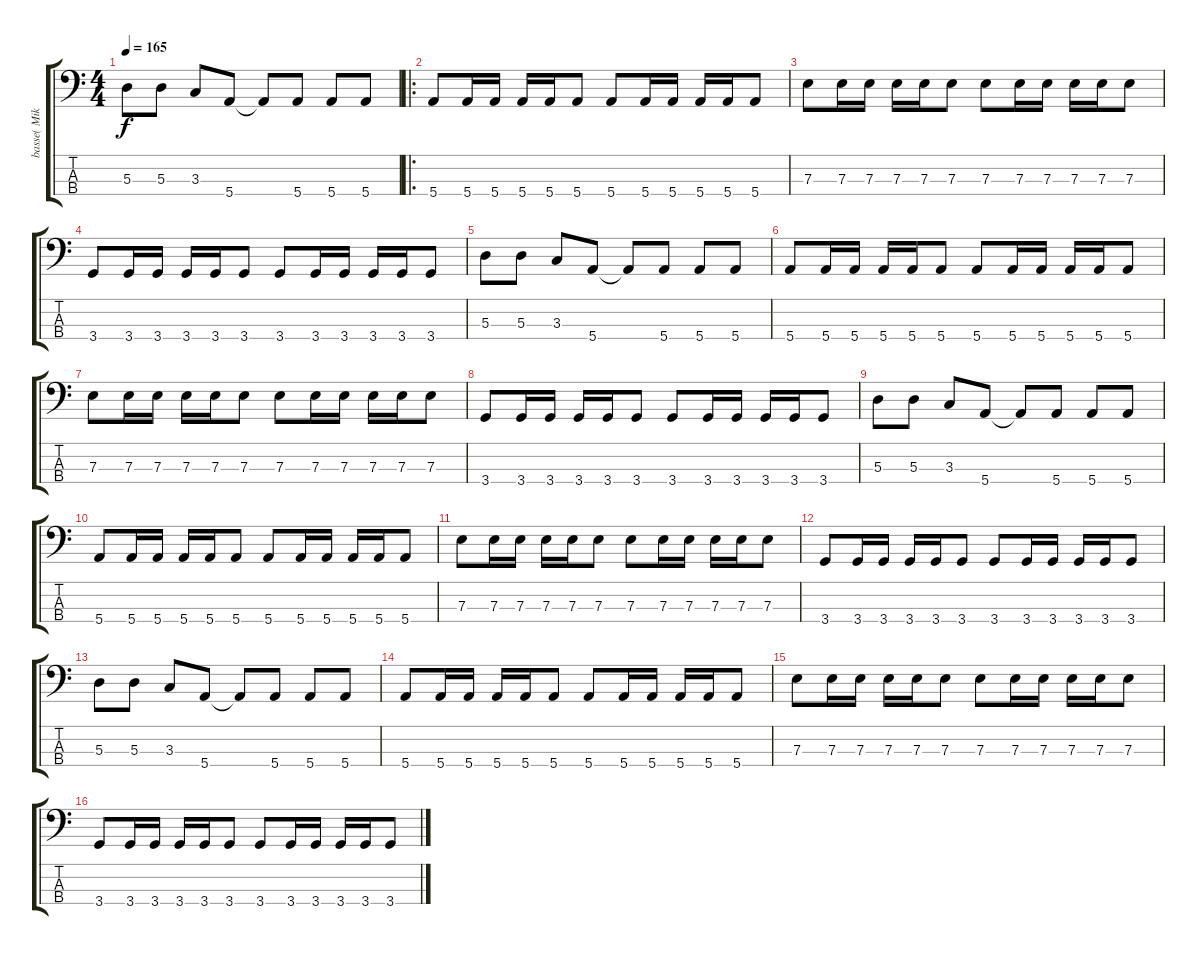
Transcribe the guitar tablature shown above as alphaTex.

\track ("basse( Mike )" "basse( Mik") {instrument electricbasspick}
\staff {score tabs}
\tuning (G2 D2 A1 E1) {hide}
\ts (4 4)
\tempo 165
\clef f4
\ks c
5.3.8{dy f} 5.3.8 3.3.8 5.4.8 5.4{t}.8 5.4.8 5.4.8 5.4.8 |
\ro
5.4.8 5.4.16 5.4.16 5.4.16 5.4.16 5.4.8 5.4.8 5.4.16 5.4.16 5.4.16 5.4.16 5.4.8 |
7.3.8 7.3.16 7.3.16 7.3.16 7.3.16 7.3.8 7.3.8 7.3.16 7.3.16 7.3.16 7.3.16 7.3.8 |
3.4.8 3.4.16 3.4.16 3.4.16 3.4.16 3.4.8 3.4.8 3.4.16 3.4.16 3.4.16 3.4.16 3.4.8 |
5.3.8 5.3.8 3.3.8 5.4.8 5.4{t}.8 5.4.8 5.4.8 5.4.8 |
5.4.8 5.4.16 5.4.16 5.4.16 5.4.16 5.4.8 5.4.8 5.4.16 5.4.16 5.4.16 5.4.16 5.4.8 |
7.3.8 7.3.16 7.3.16 7.3.16 7.3.16 7.3.8 7.3.8 7.3.16 7.3.16 7.3.16 7.3.16 7.3.8 |
3.4.8 3.4.16 3.4.16 3.4.16 3.4.16 3.4.8 3.4.8 3.4.16 3.4.16 3.4.16 3.4.16 3.4.8 |
5.3.8 5.3.8 3.3.8 5.4.8 5.4{t}.8 5.4.8 5.4.8 5.4.8 |
5.4.8 5.4.16 5.4.16 5.4.16 5.4.16 5.4.8 5.4.8 5.4.16 5.4.16 5.4.16 5.4.16 5.4.8 |
7.3.8 7.3.16 7.3.16 7.3.16 7.3.16 7.3.8 7.3.8 7.3.16 7.3.16 7.3.16 7.3.16 7.3.8 |
3.4.8 3.4.16 3.4.16 3.4.16 3.4.16 3.4.8 3.4.8 3.4.16 3.4.16 3.4.16 3.4.16 3.4.8 |
5.3.8 5.3.8 3.3.8 5.4.8 5.4{t}.8 5.4.8 5.4.8 5.4.8 |
5.4.8 5.4.16 5.4.16 5.4.16 5.4.16 5.4.8 5.4.8 5.4.16 5.4.16 5.4.16 5.4.16 5.4.8 |
7.3.8 7.3.16 7.3.16 7.3.16 7.3.16 7.3.8 7.3.8 7.3.16 7.3.16 7.3.16 7.3.16 7.3.8 |
3.4.8 3.4.16 3.4.16 3.4.16 3.4.16 3.4.8 3.4.8 3.4.16 3.4.16 3.4.16 3.4.16 3.4.8
